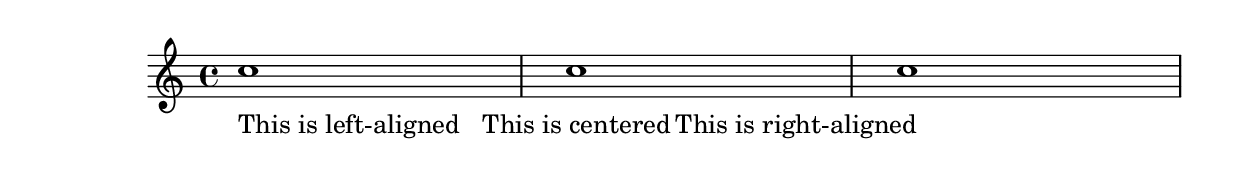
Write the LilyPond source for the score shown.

%% Do not edit this file; it is auto-generated from LSR http://lsr.dsi.unimi.it
%% This file is in the public domain.
\version "2.11.51"

\header {
  lsrtags = "text, vocal-music"

  texidoc = "
Horizontal alignment for lyrics cam be set by overriding the
@code{self-alignment-X} property of the @code{LyricText} object.
@code{#-1} is left, @code{#0} is center and @code{#1} is right;
however, you can use @code{#LEFT}, @code{#CENTER} and @code{#RIGHT} as
well. 

"
  doctitle = "Aligning lyrics"
} % begin verbatim
\layout { ragged-right = ##f }
\relative c'' {
  c1
  c1
  c1
}
\addlyrics {
  \once \override LyricText #'self-alignment-X = #LEFT
  "This is left-aligned"
  \once \override LyricText #'self-alignment-X = #CENTER
  "This is centered" 
  \once \override LyricText #'self-alignment-X = #1
  "This is right-aligned"
}
